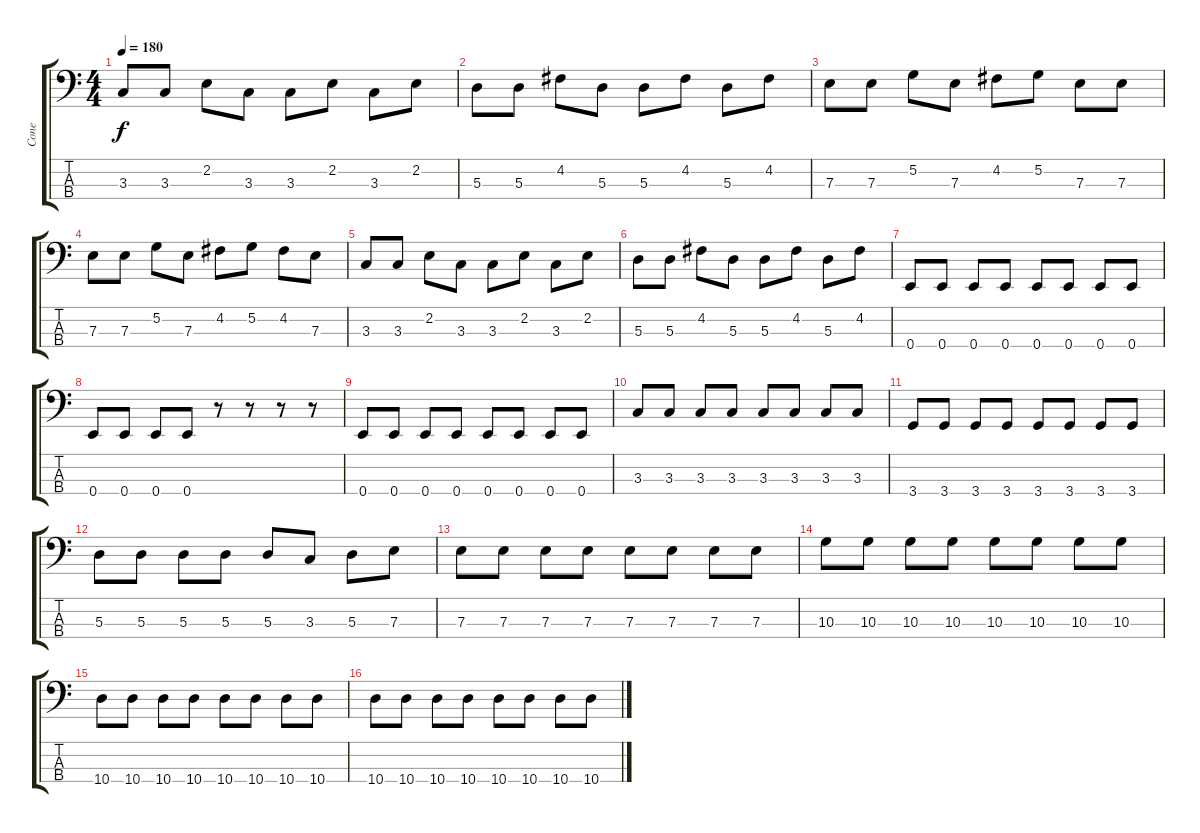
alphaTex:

\track ("Cone" "Cone") {instrument electricbassfinger}
\staff {score tabs}
\tuning (G2 D2 A1 E1) {hide}
\ts (4 4)
\tempo 180
\clef f4
\ks c
3.3.8{dy f} 3.3.8 2.2.8 3.3.8 3.3.8 2.2.8 3.3.8 2.2.8 |
5.3.8 5.3.8 4.2.8 5.3.8 5.3.8 4.2.8 5.3.8 4.2.8 |
7.3.8 7.3.8 5.2.8 7.3.8 4.2.8 5.2.8 7.3.8 7.3.8 |
7.3.8 7.3.8 5.2.8 7.3.8 4.2.8 5.2.8 4.2.8 7.3.8 |
3.3.8 3.3.8 2.2.8 3.3.8 3.3.8 2.2.8 3.3.8 2.2.8 |
5.3.8 5.3.8 4.2.8 5.3.8 5.3.8 4.2.8 5.3.8 4.2.8 |
0.4.8 0.4.8 0.4.8 0.4.8 0.4.8 0.4.8 0.4.8 0.4.8 |
0.4.8 0.4.8 0.4.8 0.4.8 r.8 r.8 r.8 r.8 |
0.4.8 0.4.8 0.4.8 0.4.8 0.4.8 0.4.8 0.4.8 0.4.8 |
3.3.8 3.3.8 3.3.8 3.3.8 3.3.8 3.3.8 3.3.8 3.3.8 |
3.4.8 3.4.8 3.4.8 3.4.8 3.4.8 3.4.8 3.4.8 3.4.8 |
5.3.8 5.3.8 5.3.8 5.3.8 5.3.8 3.3.8 5.3.8 7.3.8 |
7.3.8 7.3.8 7.3.8 7.3.8 7.3.8 7.3.8 7.3.8 7.3.8 |
10.3.8 10.3.8 10.3.8 10.3.8 10.3.8 10.3.8 10.3.8 10.3.8 |
10.4.8 10.4.8 10.4.8 10.4.8 10.4.8 10.4.8 10.4.8 10.4.8 |
10.4.8 10.4.8 10.4.8 10.4.8 10.4.8 10.4.8 10.4.8 10.4.8
